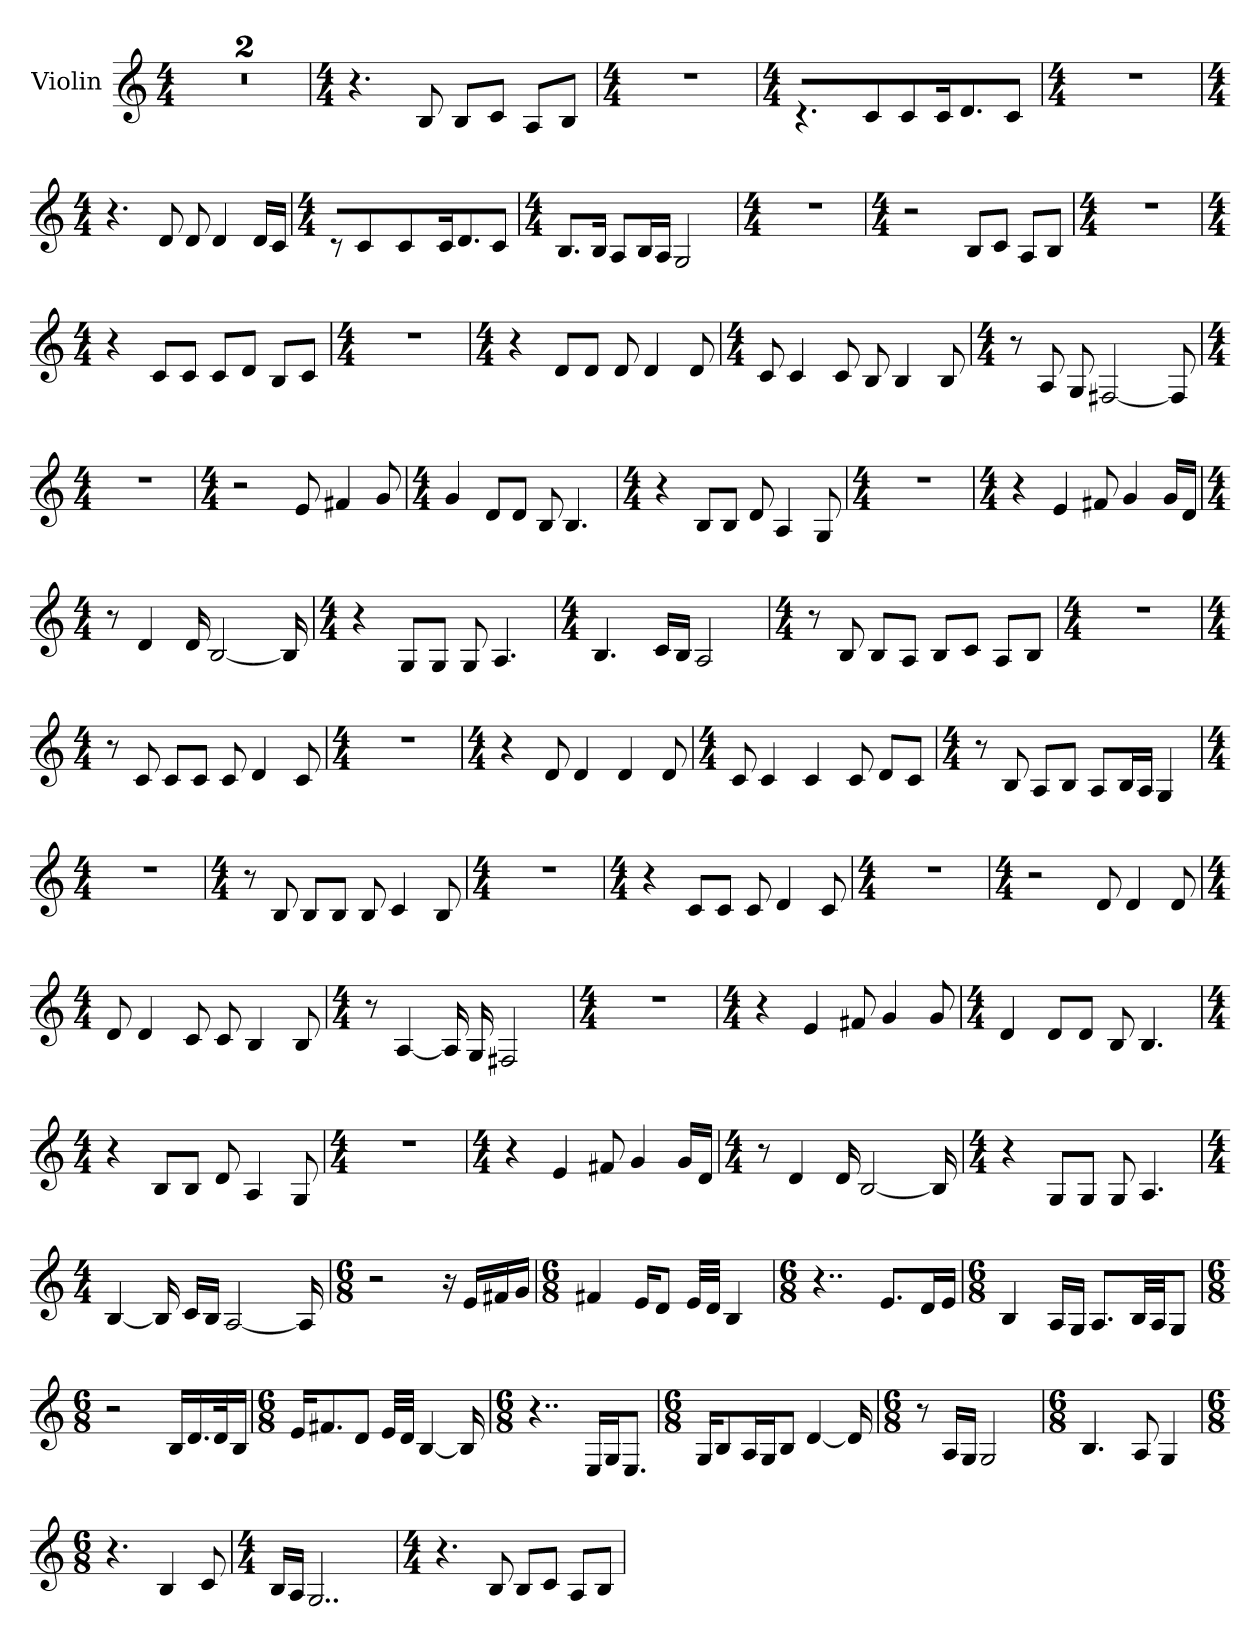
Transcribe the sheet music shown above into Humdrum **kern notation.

**kern
*part1
*staff1
*I"Violin
*I'Vln
*M4/4
=
1r
=
*M4/4
1r
=
*M4/4
4.r
8B
8BL
8cJ
8AL
8BJ
=
*M4/4
1r
=
*M4/4
4.r
8c
8cL
16cK
8.dJ
8cJ
=
*M4/4
1r
=
*M4/4
4.r
8d
8d
4d
16dLL
16cJJ
=
*M4/4
8r
4c
4c
16cKL
8.dJ
8cJ
=
*M4/4
8.BL
16BJk
8AL
16BL
16AJJ
2G
=
*M4/4
1r
=
*M4/4
2r
8BL
8cJ
8AL
8BJ
=
*M4/4
1r
=
*M4/4
4r
8cL
8cJ
8cL
8dJ
8BL
8cJ
=
*M4/4
1r
=
*M4/4
4r
8dL
8dJ
8d
4d
8d
=
*M4/4
8c
4c
8c
8B
4B
8B
=
*M4/4
8r
8A
8G
[2F#X
8F#]
=
*M4/4
1r
=
*M4/4
2r
8e
4f#X
8g
=
*M4/4
4g
8dL
8dJ
8B
4.B
=
*M4/4
4r
8BL
8BJ
8d
4A
8G
=
*M4/4
1r
=
*M4/4
4r
4e
8f#X
4g
16gLL
16dJJ
=
*M4/4
8r
4d
16d
[2B
16B]
=
*M4/4
4r
8GL
8GJ
8G
4.A
=
*M4/4
4.B
16cLL
16BJJ
2A
=
*M4/4
8r
8B
8BL
8AJ
8BL
8cJ
8AL
8BJ
=
*M4/4
1r
=
*M4/4
8r
8c
8cL
8cJ
8c
4d
8c
=
*M4/4
1r
=
*M4/4
4r
8d
4d
4d
8d
=
*M4/4
8c
4c
4c
8c
8dL
8cJ
=
*M4/4
8r
8B
8AL
8BJ
8AL
16BL
16AJJ
4G
=
*M4/4
1r
=
*M4/4
8r
8B
8BL
8BJ
8B
4c
8B
=
*M4/4
1r
=
*M4/4
4r
8cL
8cJ
8c
4d
8c
=
*M4/4
1r
=
*M4/4
2r
8d
4d
8d
=
*M4/4
8d
4d
8c
8c
4B
8B
=
*M4/4
8r
[4A
16A]
16G
2F#X
=
*M4/4
1r
=
*M4/4
4r
4e
8f#X
4g
8g
=
*M4/4
4d
8dL
8dJ
8B
4.B
=
*M4/4
4r
8BL
8BJ
8d
4A
8G
=
*M4/4
1r
=
*M4/4
4r
4e
8f#X
4g
16gLL
16dJJ
=
*M4/4
8r
4d
16d
[2B
16B]
=
*M4/4
4r
8GL
8GJ
8G
4.A
=
*M4/4
[4B
16B]
16cLL
16BJJ
[2A
16A]
=
*M6/8
2r
16r
16eLL
16f#X
16gJJ
=
*M6/8
4f#X
16eKL
8dJ
32eLLL
32dJJJ
4B
=
*M6/8
4..r
8.eL
16dL
16eJJ
=
*M6/8
4B
16ALL
16GJJ
8.AL
32BLL
32AJJ
8GJ
=
*M6/8
2r
16BLL
16.d
32dK
16BJJ
=
*M6/8
16eKL
8.f#X
8dJ
32eLLL
32dJJJ
[4B
16B]
=
*M6/8
4..r
16ELL
16GJ
8.EJ
=
*M6/8
16GKL
8B
16AL
16GJ
8BJ
[4d
16d]
=
*M6/8
8r
16ALL
16GJJ
2G
=
*M6/8
4.B
8A
4G
=
*M6/8
4.r
4B
8c
=
*M4/4
16BLL
16AJJ
2..G
=
*M4/4
4.r
8B
8BL
8cJ
8AL
8BJ
=
*-
